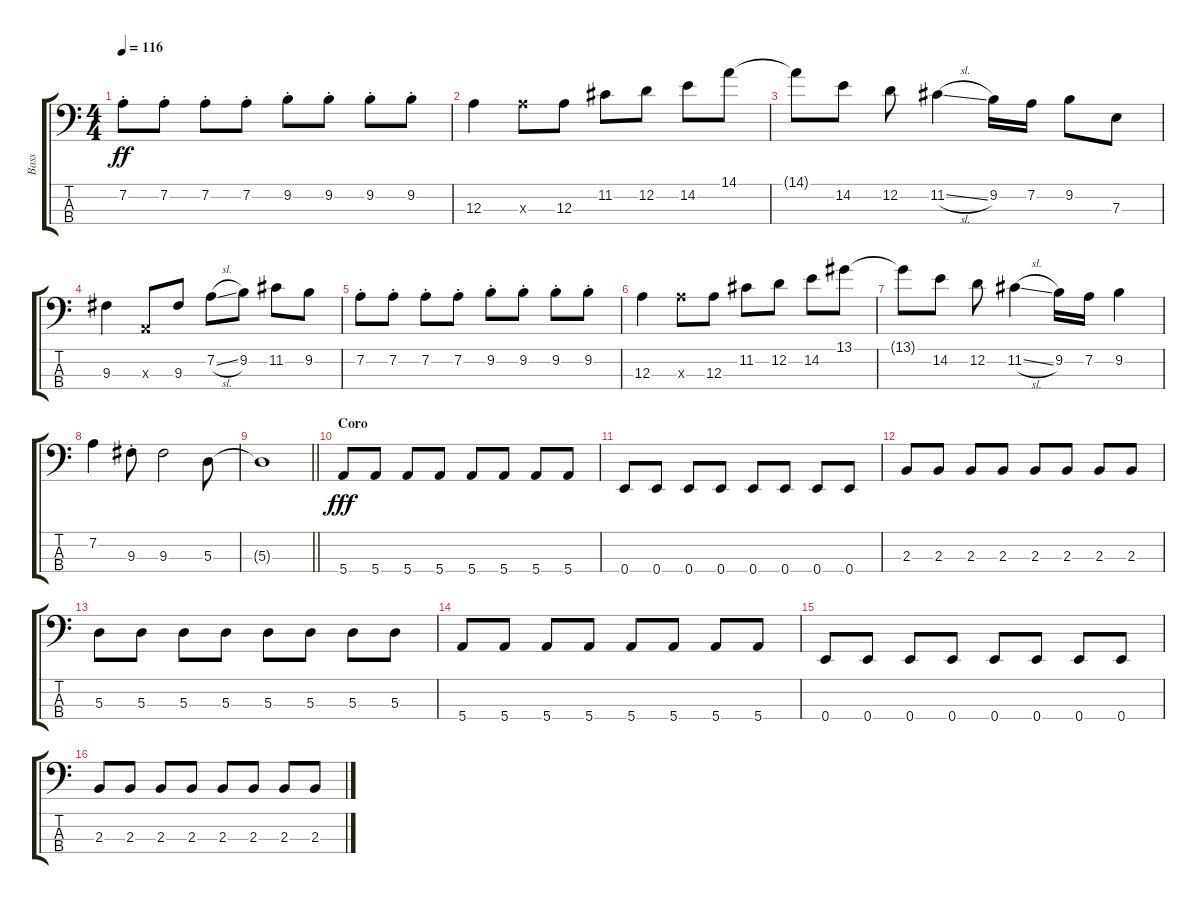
\track ("Bass" "Bass") {instrument electricbassfinger}
\staff {score tabs}
\tuning (G2 D2 A1 E1) {hide}
\ts (4 4)
\tempo 116
\clef f4
\ks c
7.2{st}.8{dy ff} 7.2{st}.8 7.2{st}.8 7.2{st}.8 9.2{st}.8 9.2{st}.8 9.2{st}.8 9.2{st}.8 |
12.3.4 12.3{x}.8 12.3.8 11.2.8 12.2.8 14.2.8 14.1.8 |
14.1{t}.8 14.2.8 12.2.8 11.2{sl}.4 9.2.16 7.2.16 9.2.8 7.3.8 |
9.3.4 0.3{x}.8 9.3.8 7.2{sl}.8 9.2.8 11.2.8 9.2.8 |
7.2{st}.8 7.2{st}.8 7.2{st}.8 7.2{st}.8 9.2{st}.8 9.2{st}.8 9.2{st}.8 9.2{st}.8 |
12.3.4 12.3{x}.8 12.3.8 11.2.8 12.2.8 14.2.8 13.1.8 |
13.1{t}.8 14.2.8 12.2.8 11.2{sl}.4 9.2.16 7.2.16 9.2.4 |
7.2.4 9.3{st}.8 9.3.2 5.3.8 |
\barLineRight lightlight
5.3{t}.1 |
\section ("" "Coro")
5.4.8{dy fff} 5.4.8 5.4.8 5.4.8 5.4.8 5.4.8 5.4.8 5.4.8 |
0.4.8 0.4.8 0.4.8 0.4.8 0.4.8 0.4.8 0.4.8 0.4.8 |
2.3.8 2.3.8 2.3.8 2.3.8 2.3.8 2.3.8 2.3.8 2.3.8 |
5.3.8 5.3.8 5.3.8 5.3.8 5.3.8 5.3.8 5.3.8 5.3.8 |
5.4.8 5.4.8 5.4.8 5.4.8 5.4.8 5.4.8 5.4.8 5.4.8 |
0.4.8 0.4.8 0.4.8 0.4.8 0.4.8 0.4.8 0.4.8 0.4.8 |
2.3.8 2.3.8 2.3.8 2.3.8 2.3.8 2.3.8 2.3.8 2.3.8
